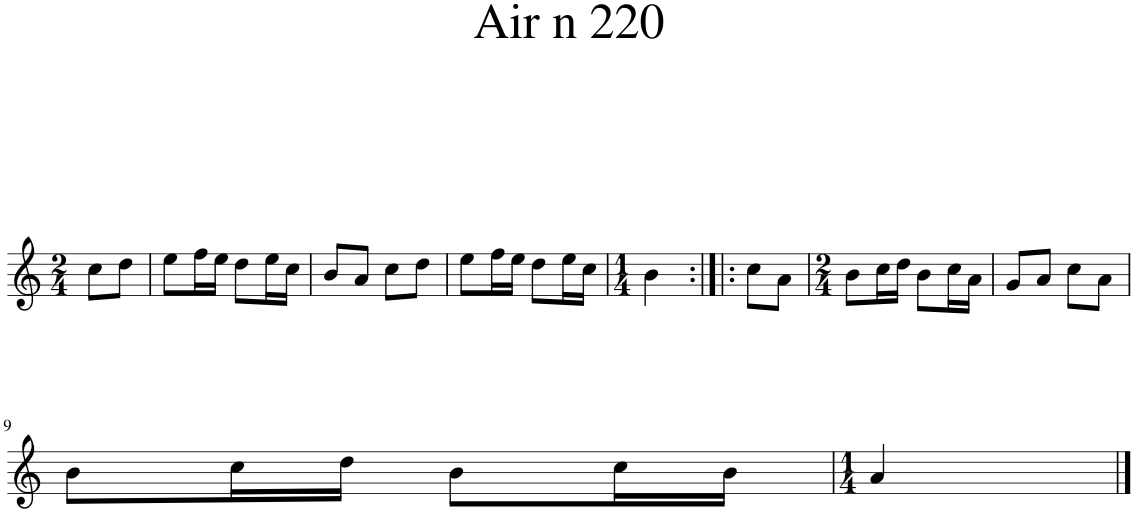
**kern
*part1
*staff1
*I"Piano
*I'Pno.
*clefG2
*k[]
*M2/4
=1
8cc\L
8dd\J
=2
8ee\L
16ff\L
16ee\JJ
8dd\L
16ee\L
16cc\JJ
=3
8b/L
8a/J
8cc\L
8dd\J
=4
8ee\L
16ff\L
16ee\JJ
8dd\L
16ee\L
16cc\JJ
=5
*M1/4
4b\
=6:|!|:
8cc\L
8a\J
=7
*M2/4
8b\L
16cc\L
16dd\JJ
8b\L
16cc\L
16a\JJ
=8
8g/L
8a/J
8cc\L
8a\J
!!LO:LB:g=z
=9
8b\L
16cc\L
16dd\JJ
8b\L
16cc\L
16b\JJ
=10
*M1/4
4a/
==
*-
